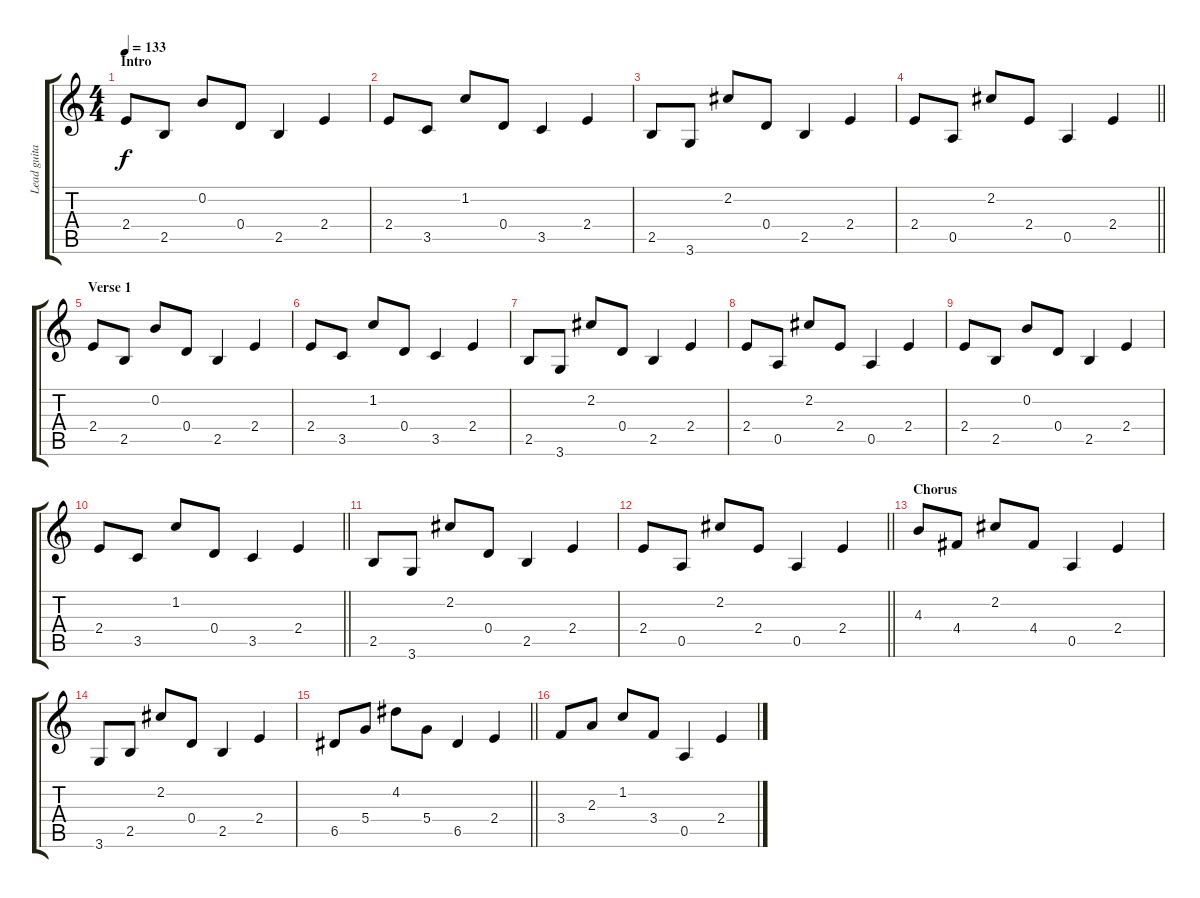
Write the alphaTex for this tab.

\track ("Lead guitar" "Lead guita") {instrument overdrivenguitar}
\staff {score tabs}
\tuning (E4 B3 G3 D3 A2 E2) {hide}
\ts (4 4)
\section ("" "Intro")
\tempo 133
\clef g2
\ks c
2.4.8{dy f instrument overdrivenguitar} 2.5.8 0.2.8 0.4.8 2.5.4 2.4.4 |
2.4.8 3.5.8 1.2.8 0.4.8 3.5.4 2.4.4 |
2.5.8 3.6.8 2.2.8 0.4.8 2.5.4 2.4.4 |
\barLineRight lightlight
2.4.8 0.5.8 2.2.8 2.4.8 0.5.4 2.4.4 |
\section ("" "Verse 1")
2.4.8 2.5.8 0.2.8 0.4.8 2.5.4 2.4.4 |
2.4.8 3.5.8 1.2.8 0.4.8 3.5.4 2.4.4 |
2.5.8 3.6.8 2.2.8 0.4.8 2.5.4 2.4.4 |
2.4.8 0.5.8 2.2.8 2.4.8 0.5.4 2.4.4 |
2.4.8 2.5.8 0.2.8 0.4.8 2.5.4 2.4.4 |
\barLineRight lightlight
2.4.8 3.5.8 1.2.8 0.4.8 3.5.4 2.4.4 |
2.5.8 3.6.8 2.2.8 0.4.8 2.5.4 2.4.4 |
\barLineRight lightlight
2.4.8 0.5.8 2.2.8 2.4.8 0.5.4 2.4.4 |
\section ("" "Chorus")
4.3.8 4.4.8 2.2.8 4.4.8 0.5.4 2.4.4 |
3.6.8 2.5.8 2.2.8 0.4.8 2.5.4 2.4.4 |
\barLineRight lightlight
6.5.8 5.4.8 4.2.8 5.4.8 6.5.4 2.4.4 |
3.4.8 2.3.8 1.2.8 3.4.8 0.5.4 2.4.4
